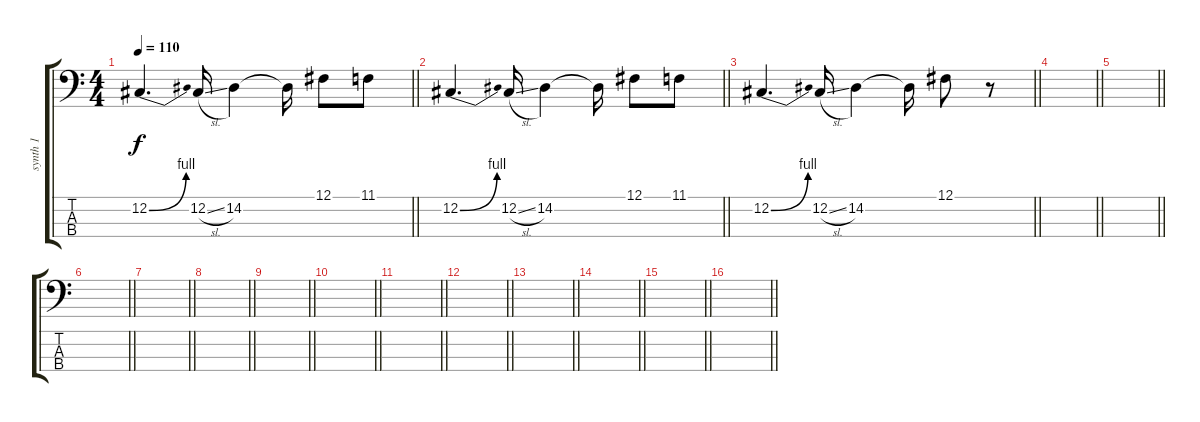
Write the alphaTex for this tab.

\track ("synth 1" "synth 1") {instrument lead2sawtooth}
\staff {score tabs}
\tuning (Gb2 Db2 Ab1 Eb1) {hide}
\ts (4 4)
\tempo 110
\clef f4
\barLineRight lightlight
\ks c
12.2{be (bend 0 0 60 4)}.4{d dy f} 12.2{sl}.16 14.2.4 14.2{t}.16 12.1.8 11.1.8 |
\barLineRight lightlight
12.2{be (bend 0 0 60 4)}.4{d} 12.2{sl}.16 14.2.4 14.2{t}.16 12.1.8 11.1.8 |
\barLineRight lightlight
12.2{be (bend 0 0 60 4)}.4{d} 12.2{sl}.16 14.2.4 14.2{t}.16 12.1.8 r.8 |
\barLineRight lightlight
|
\barLineRight lightlight
|
\barLineRight lightlight
|
\barLineRight lightlight
|
\barLineRight lightlight
|
\barLineRight lightlight
|
\barLineRight lightlight
|
\barLineRight lightlight
|
\barLineRight lightlight
|
\barLineRight lightlight
|
\barLineRight lightlight
|
\barLineRight lightlight
|
\barLineRight lightlight
